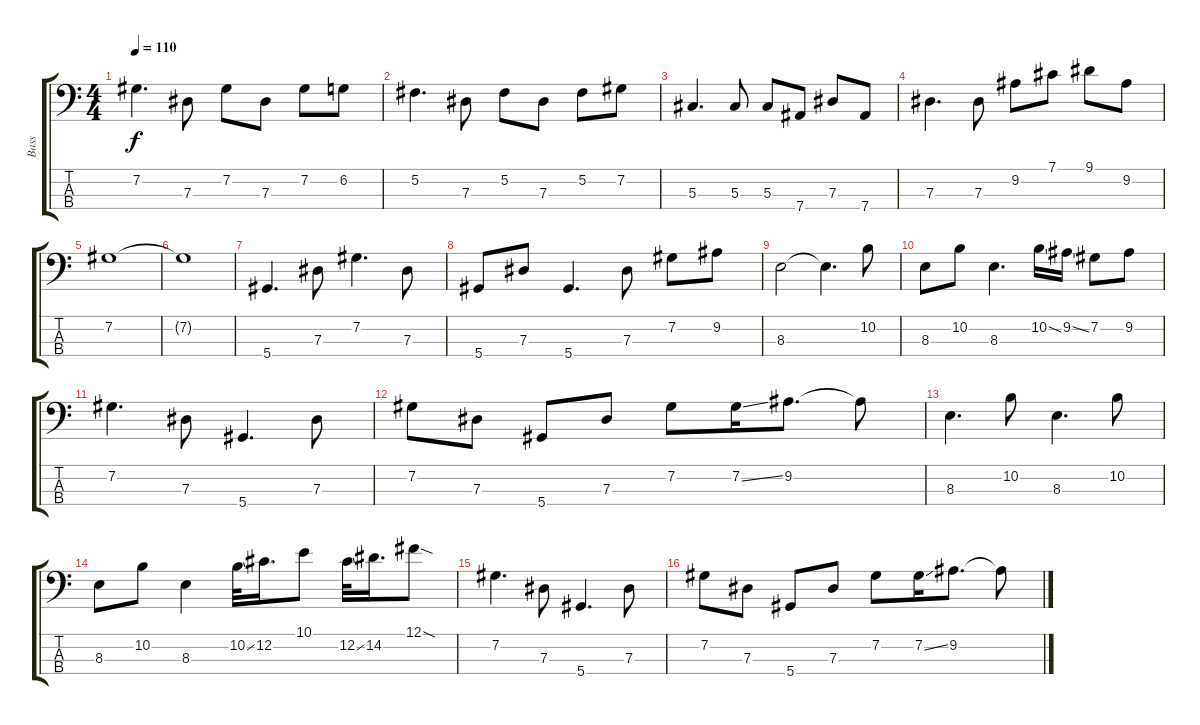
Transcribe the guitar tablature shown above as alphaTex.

\track ("Bass" "Bass") {instrument electricbassfinger}
\staff {score tabs}
\tuning (Gb2 Db2 Ab1 Eb1) {hide}
\ts (4 4)
\tempo 110
\clef f4
\ks c
7.2.4{d dy f} 7.3.8 7.2.8 7.3.8 7.2.8 6.2.8 |
5.2.4{d} 7.3.8 5.2.8 7.3.8 5.2.8 7.2.8 |
5.3.4{d} 5.3.8 5.3.8 7.4.8 7.3.8 7.4.8 |
7.3.4{d} 7.3.8 9.2.8 7.1.8 9.1.8 9.2.8 |
7.2.1 |
7.2{t}.1 |
5.4.4{d} 7.3.8 7.2.4{d} 7.3.8 |
5.4.8 7.3.8 5.4.4{d} 7.3.8 7.2.8 9.2.8 |
8.3.2 8.3{t}.4{d} 10.2.8 |
8.3.8 10.2.8 8.3.4{d} 10.2{ss}.16 9.2{ss}.16 7.2.8 9.2.8 |
7.2.4{d} 7.3.8 5.4.4{d} 7.3.8 |
7.2.8 7.3.8 5.4.8 7.3.8 7.2.8 7.2{ss}.16 9.2.8{d} 9.2{t}.8 |
8.3.4{d} 10.2.8 8.3.4{d} 10.2.8 |
8.3.8 10.2.8 8.3.4 10.2{ss}.32 12.2.16{d} 10.1.8 12.2{ss}.32 14.2.16{d} 12.1{sod}.8 |
7.2.4{d} 7.3.8 5.4.4{d} 7.3.8 |
7.2.8 7.3.8 5.4.8 7.3.8 7.2.8 7.2{ss}.16 9.2.8{d} 9.2{t}.8
